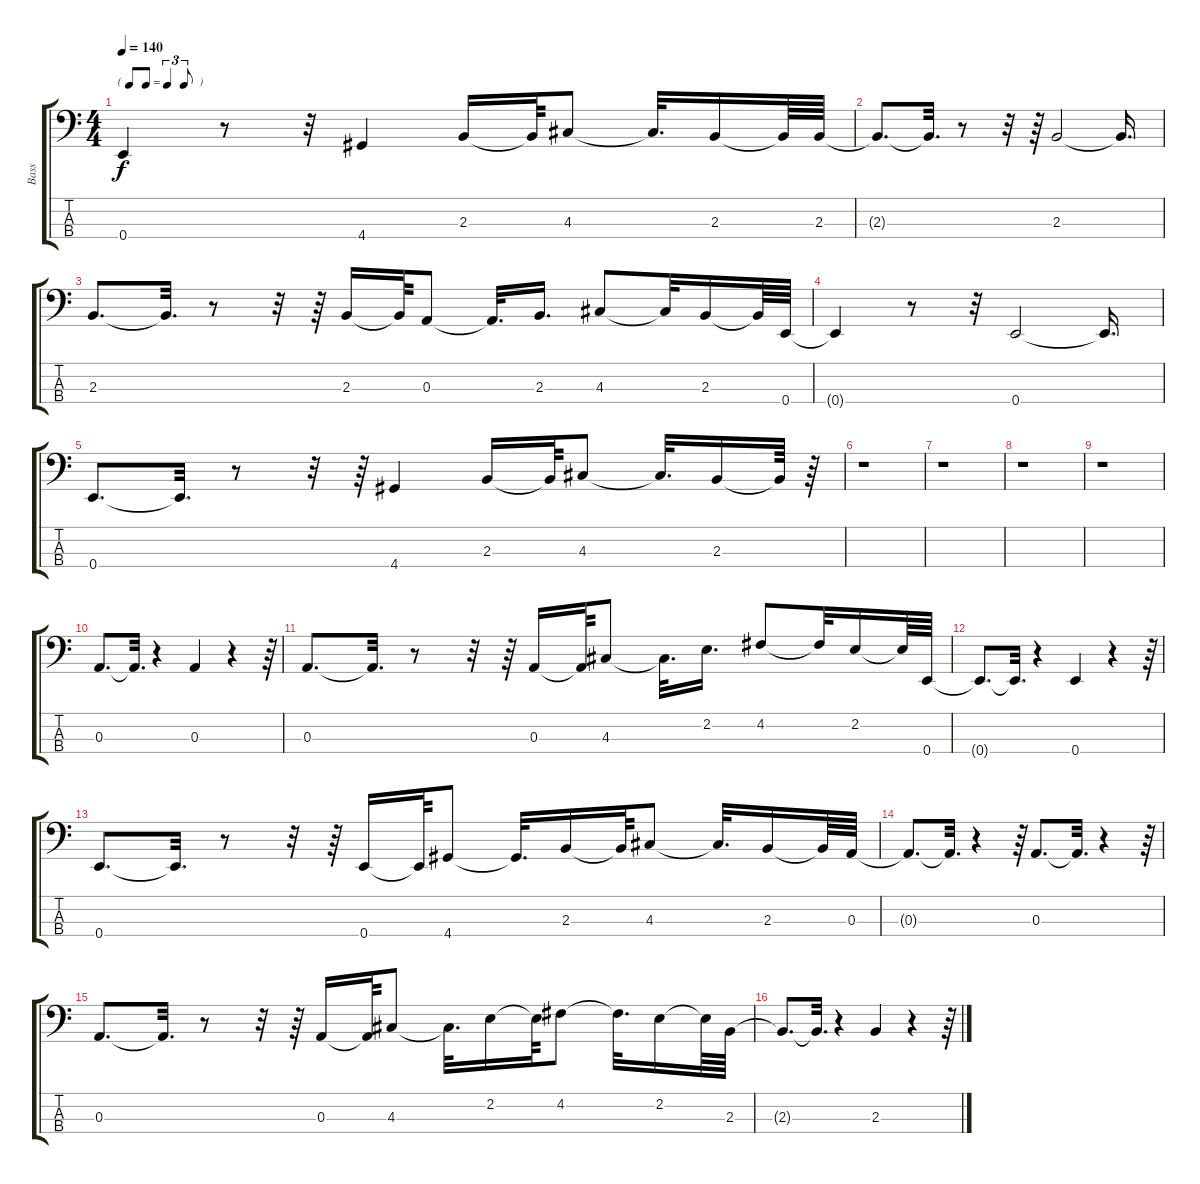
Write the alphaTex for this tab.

\track ("Bass" "Bass") {instrument electricbassfinger}
\staff {score tabs}
\tuning (G2 D2 A1 E1) {hide}
\ts (4 4)
\tf triplet8th
\tempo 140
\clef f4
\ks c
0.4.4{dy f} r.8 r.32 4.4.4 2.3.16 2.3{t}.64 4.3.8 4.3{t}.32{d} 2.3.16 2.3{t}.64 2.3.64 |
2.3{t}.8{d} 2.3{t}.32{d} r.8 r.32 r.64 2.3.2 2.3{t}.16{d} |
2.3.8{d} 2.3{t}.32{d} r.8 r.32 r.64 2.3.16 2.3{t}.64 0.3.8 0.3{t}.32{d} 2.3.16{d} 4.3.8 4.3{t}.32 2.3.16 2.3{t}.64 0.4.64 |
0.4{t}.4 r.8 r.32 0.4.2 0.4{t}.16{d} |
0.4.8{d} 0.4{t}.32{d} r.8 r.32 r.64 4.4.4 2.3.16 2.3{t}.64 4.3.8 4.3{t}.32{d} 2.3.16 2.3{t}.64 r.64 |
r.1 |
r.1 |
r.1 |
r.1 |
0.3.8{d} 0.3{t}.32{d} r.4 0.3.4 r.4 r.64 |
0.3.8{d} 0.3{t}.32{d} r.8 r.32 r.64 0.3.16 0.3{t}.64 4.3.8 4.3{t}.32{d} 2.2.16{d} 4.2.8 4.2{t}.32 2.2.16 2.2{t}.64 0.4.64 |
0.4{t}.8{d} 0.4{t}.32{d} r.4 0.4.4 r.4 r.64 |
0.4.8{d} 0.4{t}.32{d} r.8 r.32 r.64 0.4.16 0.4{t}.64 4.4.8 4.4{t}.32{d} 2.3.16 2.3{t}.64 4.3.8 4.3{t}.32{d} 2.3.16 2.3{t}.64 0.3.64 |
0.3{t}.8{d} 0.3{t}.32{d} r.4 r.64 0.3.8{d} 0.3{t}.32{d} r.4 r.64 |
0.3.8{d} 0.3{t}.32{d} r.8 r.32 r.64 0.3.16 0.3{t}.64 4.3.8 4.3{t}.32{d} 2.2.16 2.2{t}.64 4.2.8 4.2{t}.32{d} 2.2.16 2.2{t}.64 2.3.64 |
2.3{t}.8{d} 2.3{t}.32{d} r.4 2.3.4 r.4 r.64
